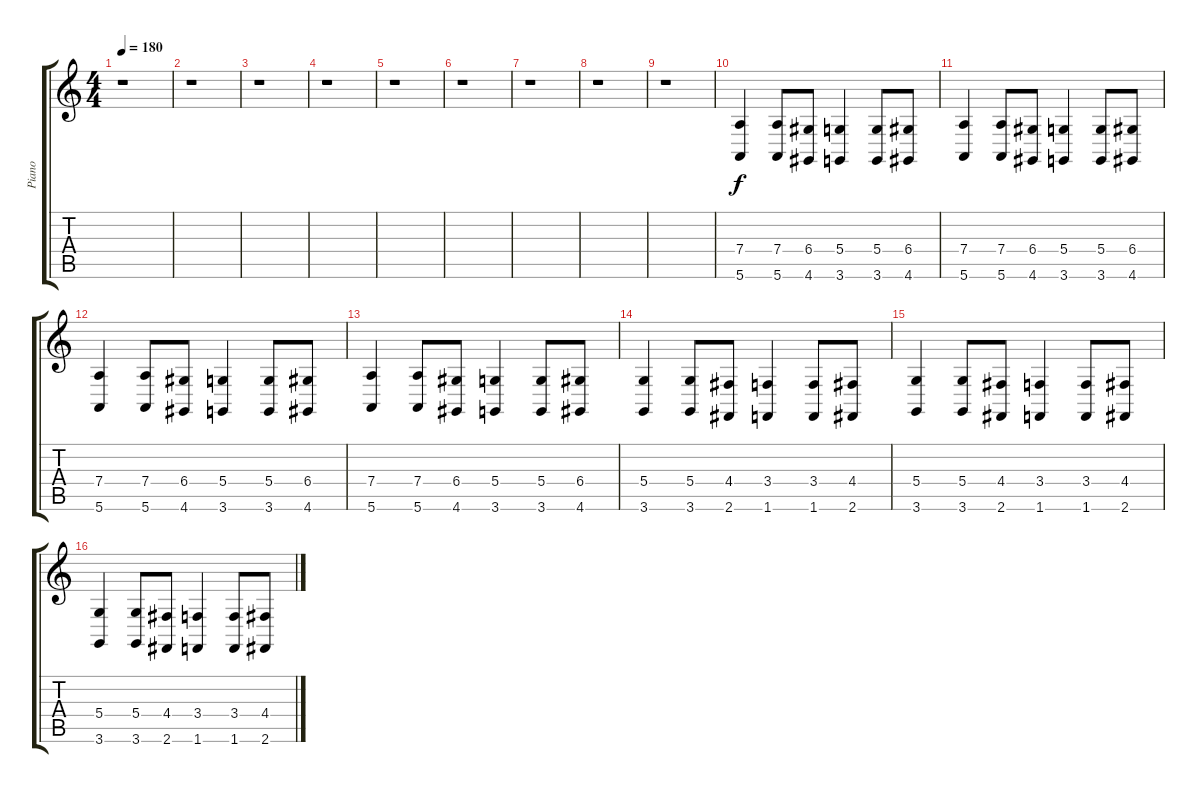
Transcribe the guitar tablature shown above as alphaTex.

\track ("Piano" "Piano") {instrument electricgrandpiano}
\staff {score tabs}
\tuning (E4 B3 G3 D3 A2 E2) {hide}
\ts (4 4)
\tempo 180
\clef g2
\ks c
r.1{dy f} |
r.1 |
r.1 |
r.1 |
r.1 |
r.1 |
r.1 |
r.1 |
r.1 |
(7.4 5.6).4 (7.4 5.6).8 (6.4 4.6).8 (5.4 3.6).4 (5.4 3.6).8 (6.4 4.6).8 |
(7.4 5.6).4 (7.4 5.6).8 (6.4 4.6).8 (5.4 3.6).4 (5.4 3.6).8 (6.4 4.6).8 |
(7.4 5.6).4 (7.4 5.6).8 (6.4 4.6).8 (5.4 3.6).4 (5.4 3.6).8 (6.4 4.6).8 |
(7.4 5.6).4 (7.4 5.6).8 (6.4 4.6).8 (5.4 3.6).4 (5.4 3.6).8 (6.4 4.6).8 |
(5.4 3.6).4 (5.4 3.6).8 (4.4 2.6).8 (3.4 1.6).4 (3.4 1.6).8 (4.4 2.6).8 |
(5.4 3.6).4 (5.4 3.6).8 (4.4 2.6).8 (3.4 1.6).4 (3.4 1.6).8 (4.4 2.6).8 |
(5.4 3.6).4 (5.4 3.6).8 (4.4 2.6).8 (3.4 1.6).4 (3.4 1.6).8 (4.4 2.6).8
